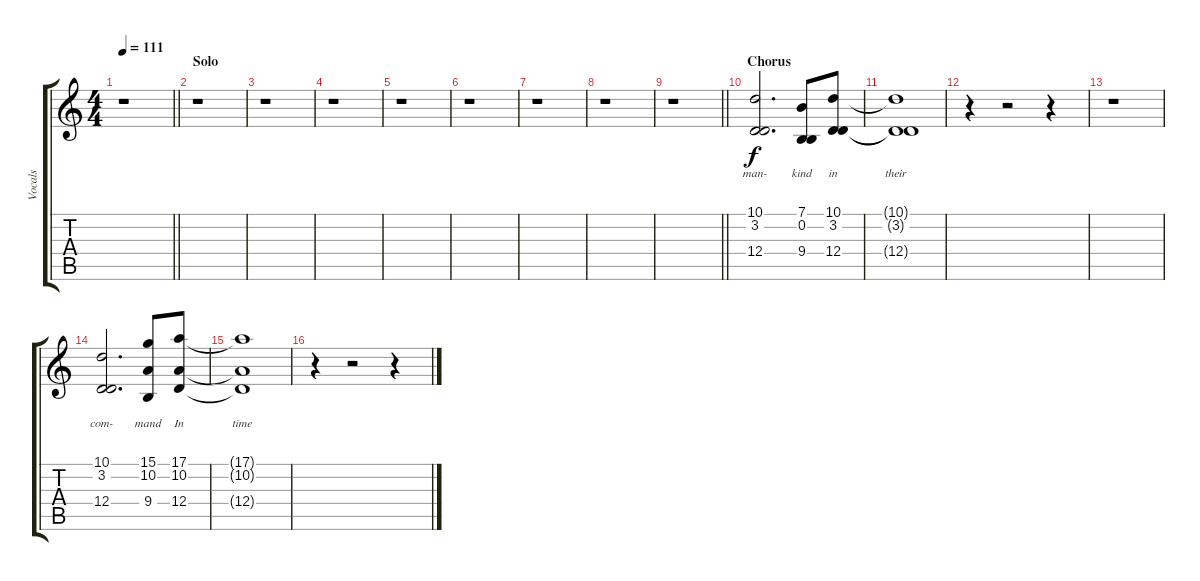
\track ("Vocals" "Vocals") {instrument choiraahs}
\staff {score tabs}
\tuning (E4 B3 G3 D3 A2 E2) {hide}
\ts (4 4)
\tempo 111
\clef g2
\barLineRight lightlight
\ks c
r.1{dy f} |
\section ("" "Solo")
r.1 |
r.1 |
r.1 |
r.1 |
r.1 |
r.1 |
r.1 |
\barLineRight lightlight
r.1 |
\section ("" "Chorus")
(10.1 3.2 12.4).2{d lyrics (0 "man-") lyrics (1 "") lyrics (2 "") lyrics (3 "") lyrics (4 "")} (7.1 0.2 9.4).8{lyrics (0 "kind") lyrics (1 "") lyrics (2 "") lyrics (3 "") lyrics (4 "")} (10.1 3.2 12.4).8{lyrics (0 "in") lyrics (1 "") lyrics (2 "") lyrics (3 "") lyrics (4 "")} |
(10.1{t} 3.2{t} 12.4{t}).1{lyrics (0 "their") lyrics (1 "") lyrics (2 "") lyrics (3 "") lyrics (4 "")} |
r.4 r.2 r.4 |
r.1 |
(10.1 3.2 12.4).2{d lyrics (0 "com-") lyrics (1 "") lyrics (2 "") lyrics (3 "") lyrics (4 "")} (15.1 10.2 9.4).8{lyrics (0 "mand") lyrics (1 "") lyrics (2 "") lyrics (3 "") lyrics (4 "")} (17.1 10.2 12.4).8{lyrics (0 "In") lyrics (1 "") lyrics (2 "") lyrics (3 "") lyrics (4 "")} |
(17.1{t} 10.2{t} 12.4{t}).1{lyrics (0 "time") lyrics (1 "") lyrics (2 "") lyrics (3 "") lyrics (4 "")} |
r.4 r.2 r.4
